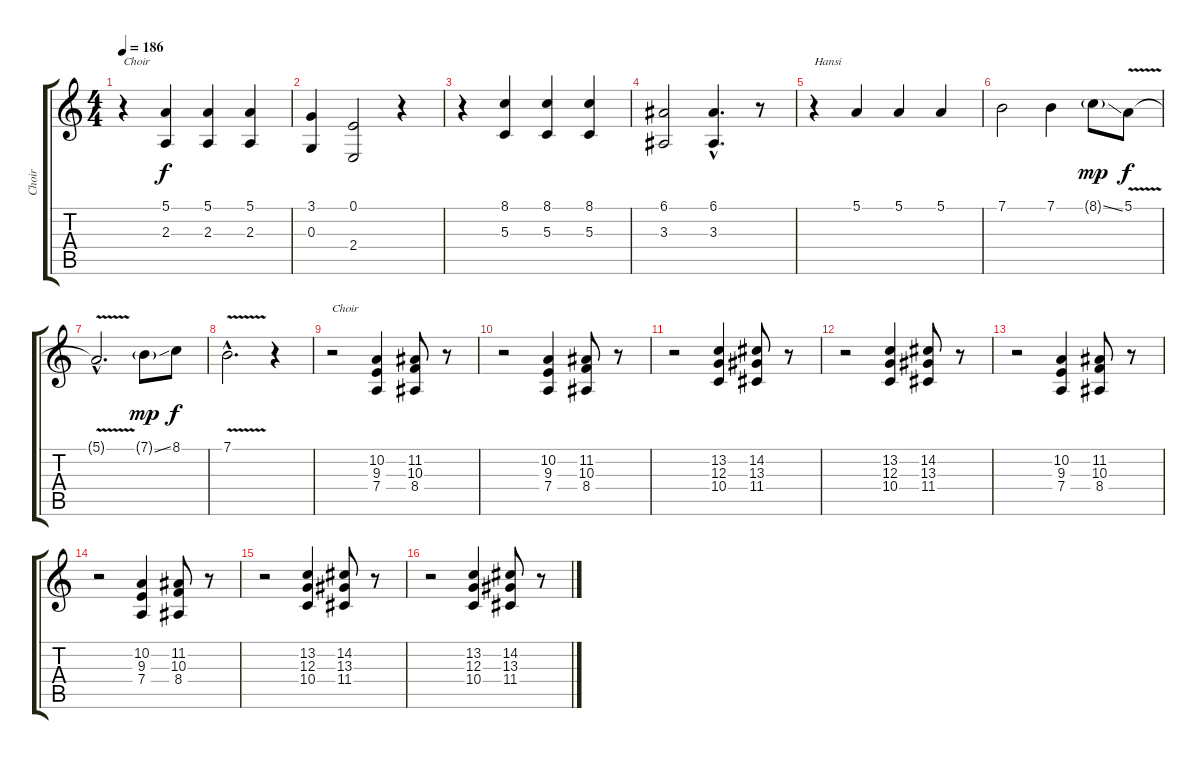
\track ("Choir" "Choir") {instrument choiraahs}
\staff {score tabs}
\tuning (E4 B3 G3 D3 A2 E2) {hide}
\ts (4 4)
\tempo 186
\clef g2
\ks c
r.4{txt "Choir" dy f instrument choiraahs} (5.1 2.3).4 (5.1 2.3).4 (5.1 2.3).4 |
(3.1 0.3).4 (0.1 2.4).2 r.4 |
r.4 (8.1 5.3).4 (8.1 5.3).4 (8.1 5.3).4 |
(6.1 3.3).2 (6.1{hac} 3.3{hac}).4{d} r.8 |
r.4{txt "Hansi" instrument frenchhorn} 5.1.4 5.1.4 5.1.4 |
7.1.2 7.1.4 8.1{ss g}.8{dy mp} 5.1{v}.8{dy f} |
5.1{hac t}.2{d} 7.1{ss g}.8{dy mp} 8.1.8{dy f} |
7.1{v hac}.2{d} r.4 |
r.2{txt "Choir" instrument choiraahs} (10.2 9.3 7.4).4 (11.2 10.3 8.4).8 r.8 |
r.2 (10.2 9.3 7.4).4 (11.2 10.3 8.4).8 r.8 |
r.2 (13.2 12.3 10.4).4 (14.2 13.3 11.4).8 r.8 |
r.2 (13.2 12.3 10.4).4 (14.2 13.3 11.4).8 r.8 |
r.2 (10.2 9.3 7.4).4 (11.2 10.3 8.4).8 r.8 |
r.2 (10.2 9.3 7.4).4 (11.2 10.3 8.4).8 r.8 |
r.2 (13.2 12.3 10.4).4 (14.2 13.3 11.4).8 r.8 |
r.2 (13.2 12.3 10.4).4 (14.2 13.3 11.4).8 r.8
